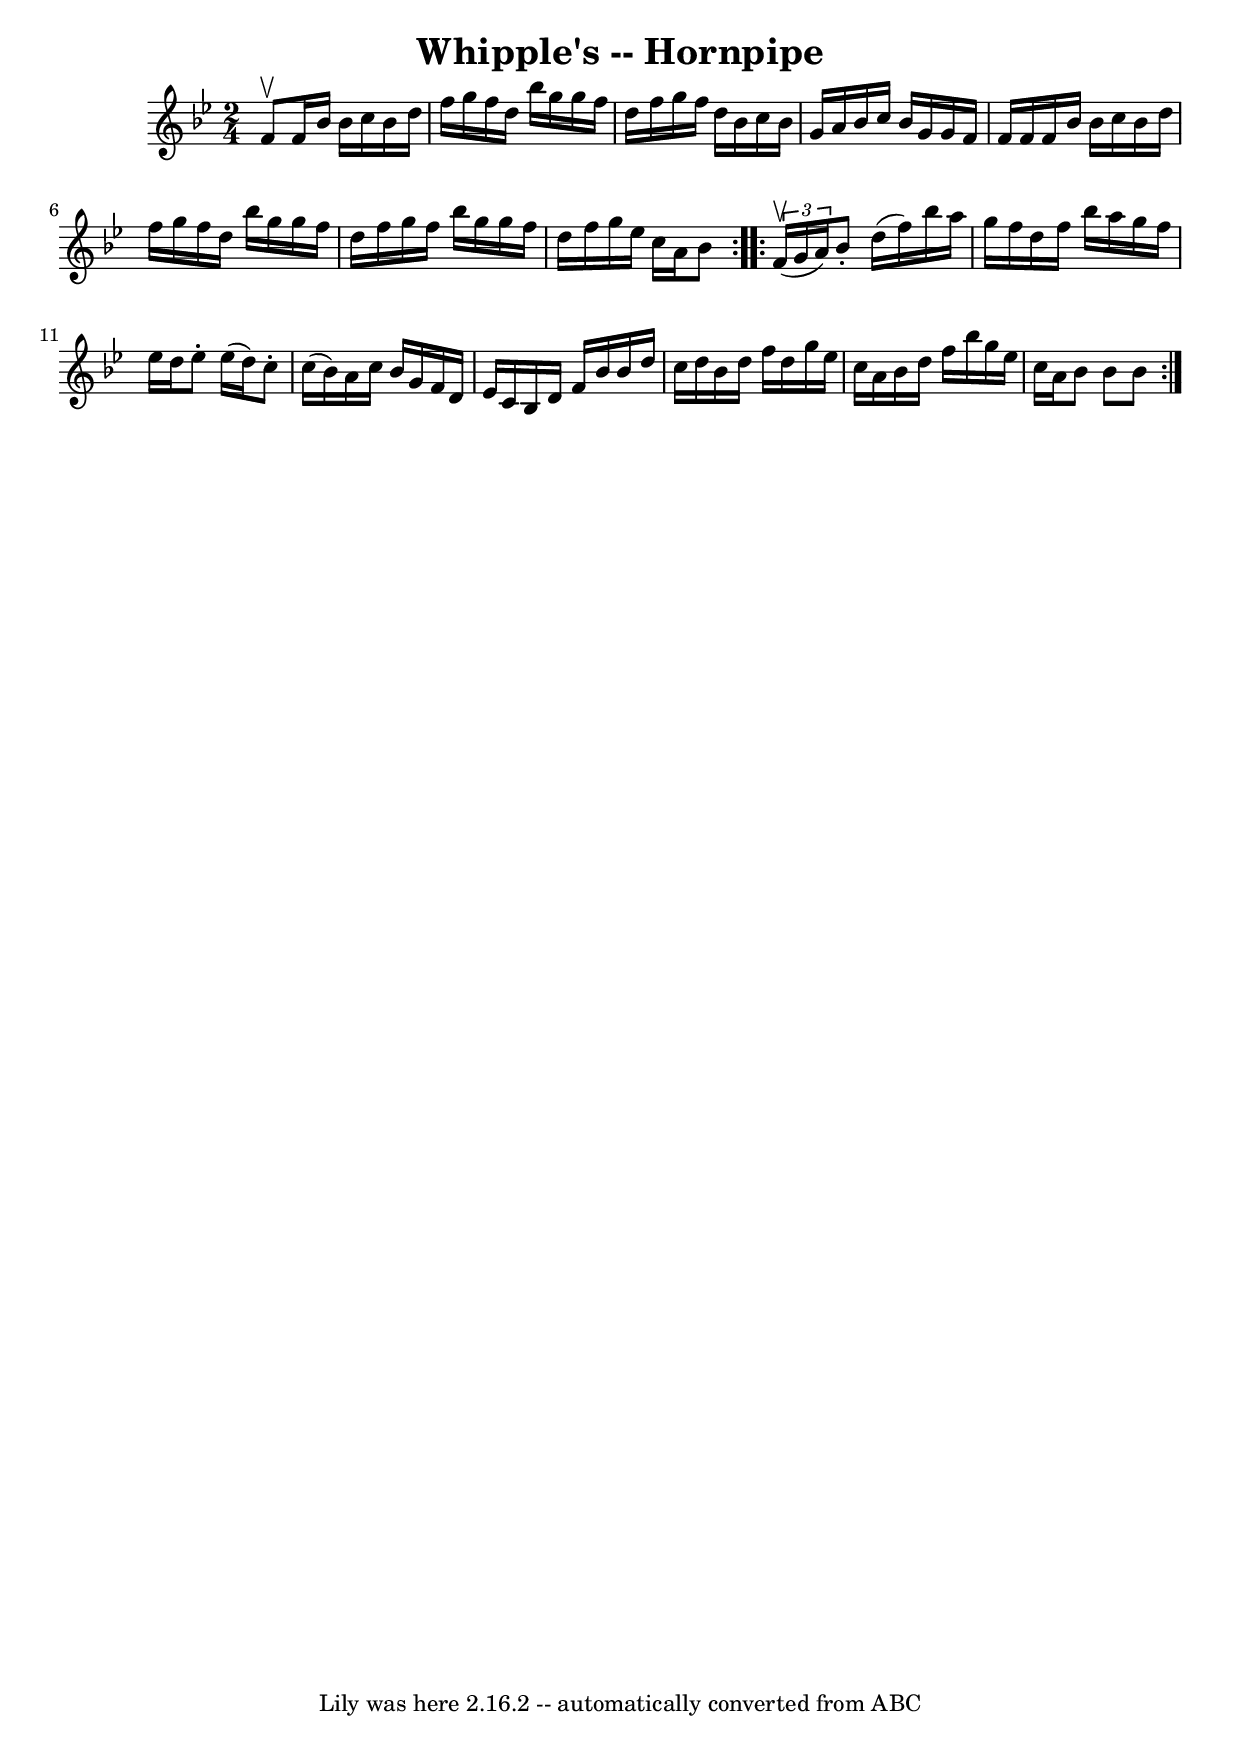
\version "2.7.40"
\include "Mammoth.ily"
\header {
	%% book = "Cole's 1000 Fiddle Tunes"
	crossRefNumber = "1"
	footnotes = ""
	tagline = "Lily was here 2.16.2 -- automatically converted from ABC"
	title = "Whipple's -- Hornpipe"
}
voicedefault =  {


\repeat volta 2 {
\time 2/4 
\key bes \major f'8^\upbow |
 f'16 bes'16 bes'16    
c''16 bes'16 d''16 f''16 g''16  |
 f''16 d''16    
bes''16 g''16 g''16 f''16 d''16 f''16  |
 g''16 f''16 
 d''16 bes'16 c''16 bes'16 g'16 a'16  |
 bes'16    
c''16 bes'16 g'16 g'16 f'16 f'16 f'16  |
 f'16    
bes'16 bes'16 c''16 bes'16 d''16 f''16 g''16  |
   
f''16 d''16 bes''16 g''16 g''16 f''16 d''16 f''16  
|
 g''16 f''16 bes''16 g''16 g''16 f''16 d''16    
f''16  |
 g''16 ees''16 c''16 a'16 bes'8  }     
\repeat volta 2 {   \times 2/3 { f'16 (^\upbow g'16 a'16) } |
  
 bes'8 -. d''16 (f''16) bes''16 a''16 g''16 f''16  |
  
 d''16 f''16 bes''16 a''16 g''16 f''16 ees''16 d''16  
|
 ees''8 -. ees''16 (d''16) c''8 -. c''16 (bes'16) 
|
 a'16 c''16 bes'16 g'16 f'16 d'16 ees'16 c'16  
|
 bes16 d'16 f'16 bes'16 bes'16 d''16 c''16    
d''16  |
 bes'16 d''16 f''16 d''16 g''16 ees''16    
c''16 a'16  |
 bes'16 d''16 f''16 bes''16 g''16    
ees''16 c''16 a'16  |
 bes'8 bes'8 bes'8  }   
}

\score{
    <<

	\context Staff="default"
	{
	    \voicedefault 
	}

    >>
	\layout {
	}
	\midi {}
}
